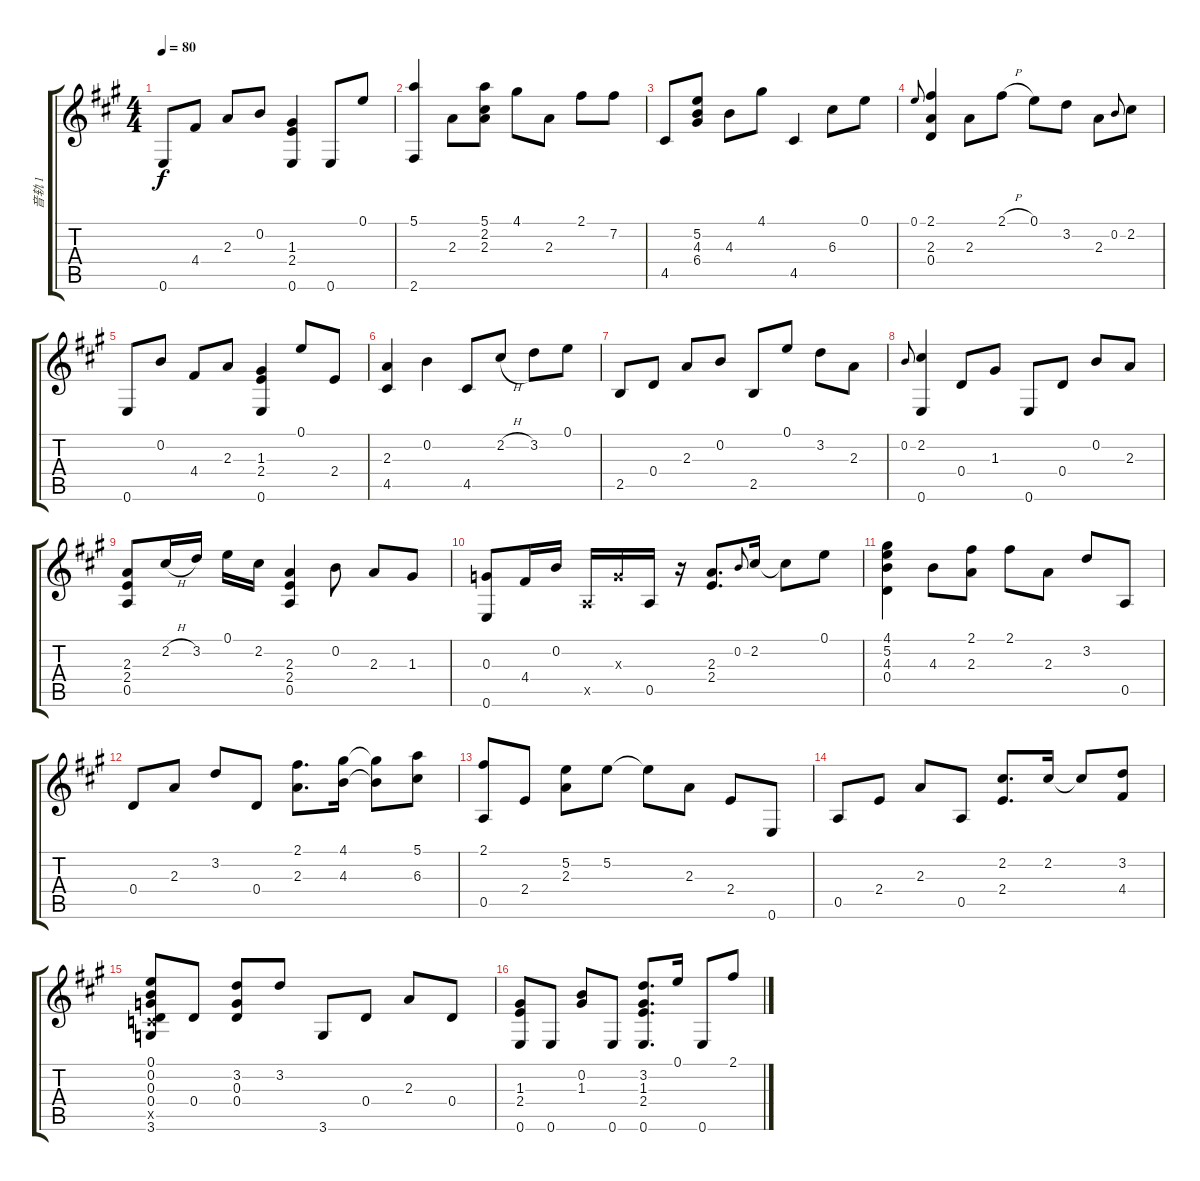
\track ("音轨 1" "音轨 1") {instrument acousticguitarsteel}
\staff {score tabs}
\tuning (E4 B3 G3 D3 A2 E2) {hide}
\ts (4 4)
\tempo 80
\clef g2
\ks a
0.6.8{dy f} 4.4.8 2.3.8 0.2.8 (1.3 2.4 0.6).4 0.6.8 0.1.8 |
(5.1 2.6).4 2.3.8 (5.1 2.2 2.3).8 4.1.8 2.3.8 2.1.8 7.2.8 |
4.5.8 (5.2 4.3 6.4).8 4.3.8 4.1.8 4.5.4 6.3.8 0.1.8 |
0.1.8{gr onbeat} (2.1 2.3 0.4).4 2.3.8 2.1{h}.8 0.1.8 3.2.8 2.3.8 0.2.8{gr onbeat} 2.2.8 |
0.6.8 0.2.8 4.4.8 2.3.8 (1.3 2.4 0.6).4 0.1.8 2.4.8 |
(2.3 4.5).4 0.2.4 4.5.8 2.2{h}.8 3.2.8 0.1.8 |
2.5.8 0.4.8 2.3.8 0.2.8 2.5.8 0.1.8 3.2.8 2.3.8 |
0.2.8{gr onbeat} (2.2 0.6).4 0.4.8 1.3.8 0.6.8 0.4.8 0.2.8 2.3.8 |
(2.3 2.4 0.5).8 2.2{h}.16 3.2.16 0.1.16 2.2.16 (2.3 2.4 0.5).4 0.2.8 2.3.8 1.3.8 |
(0.3 0.6).8 4.4.16 0.2.16 0.5{x}.16 0.3{x}.16 0.5.16 r.16 (2.3 2.4).8{d} 0.2.8{gr onbeat} 2.2.16 2.2{t}.8 0.1.8 |
(4.1 5.2 4.3 0.4).4 4.3.8 (2.1 2.3).8 2.1.8 2.3.8 3.2.8 0.5.8 |
0.4.8 2.3.8 3.2.8 0.4.8 (2.1 2.3).8{d} (4.1 4.3).16 (4.1{t} 4.3{t}).8 (5.1 6.3).8 |
(2.1 0.5).8 2.4.8 (5.2 2.3).8 5.2.8 5.2{t}.8 2.3.8 2.4.8 0.6.8 |
0.5.8 2.4.8 2.3.8 0.5.8 (2.2 2.4).8{d} 2.2.16 2.2{t}.8 (3.2 4.4).8 |
(0.1 0.2 0.3 0.4 3.5{x} 3.6).8 0.4.8 (3.2 0.3 0.4).8 3.2.8 3.6.8 0.4.8 2.3.8 0.4.8 |
(1.3 2.4 0.6).8 0.6.8 (0.2 1.3).8 0.6.8 (3.2 1.3 2.4 0.6).8{d} 0.1.16 0.6.8 2.1.8
